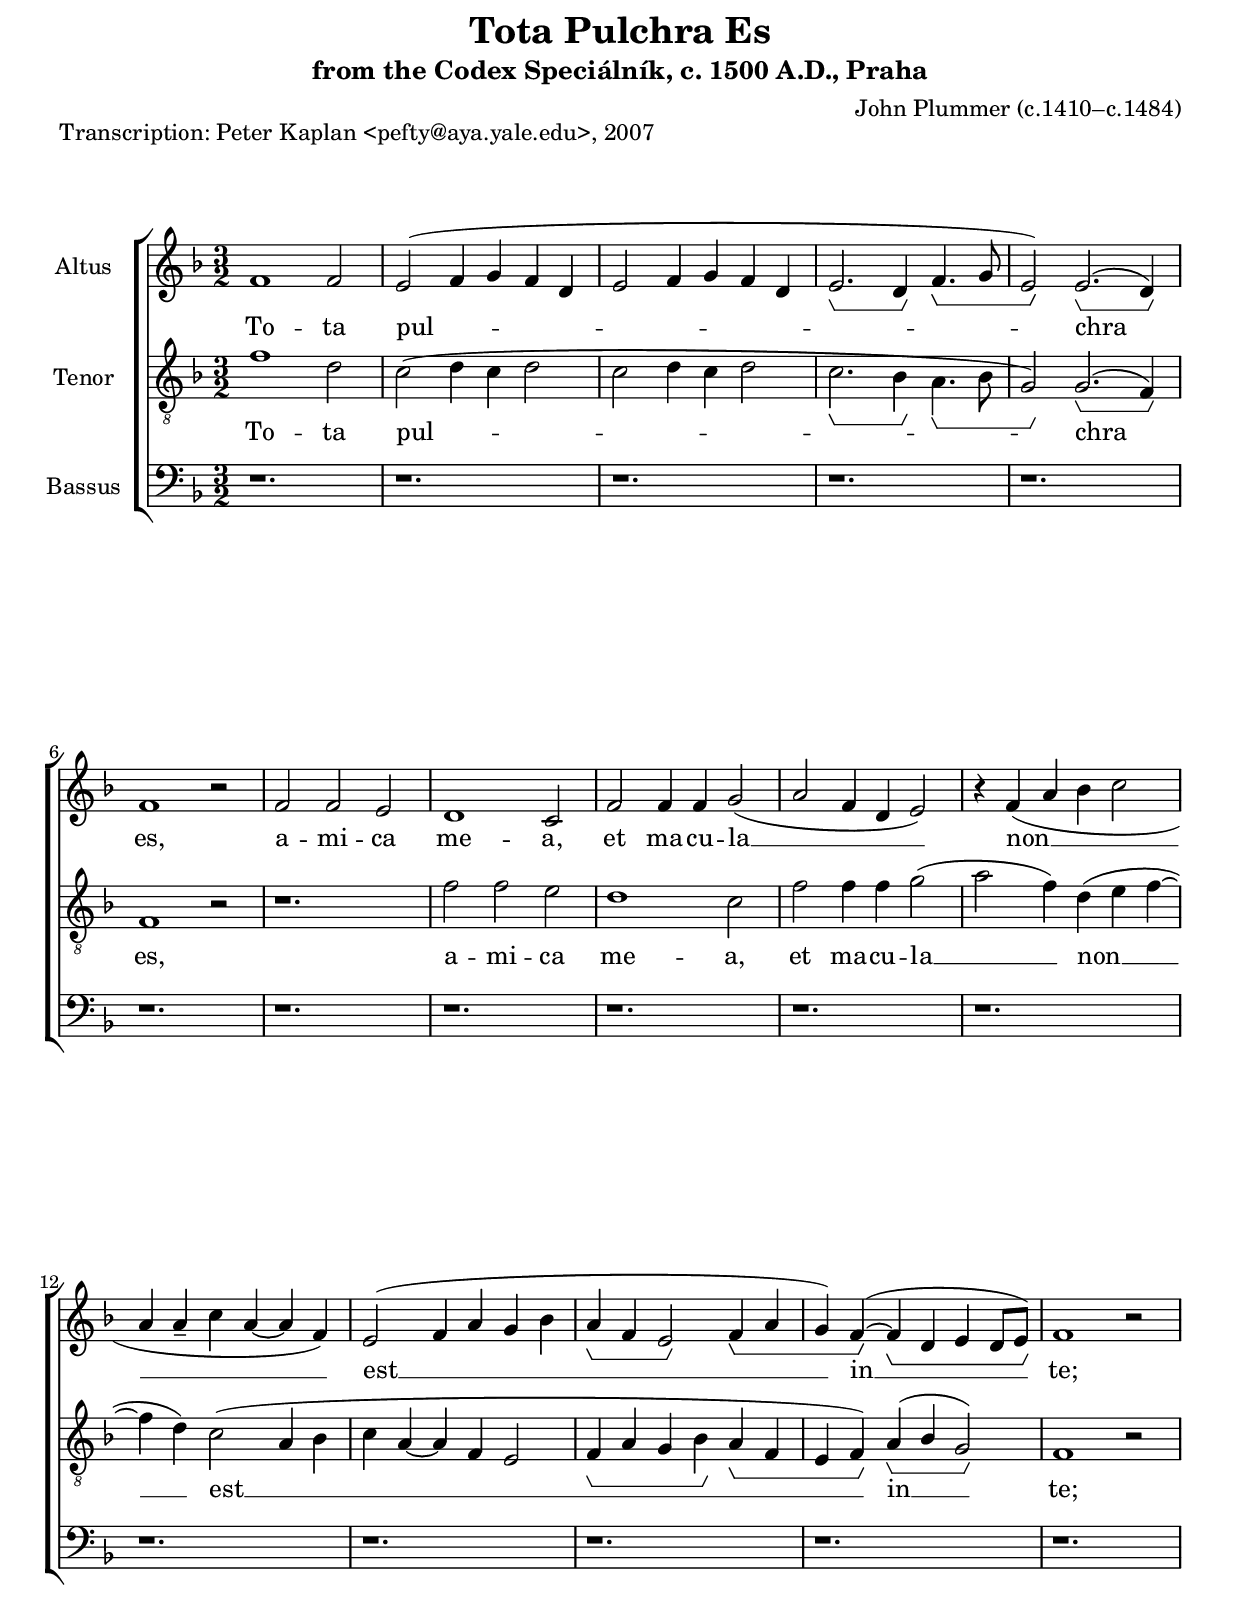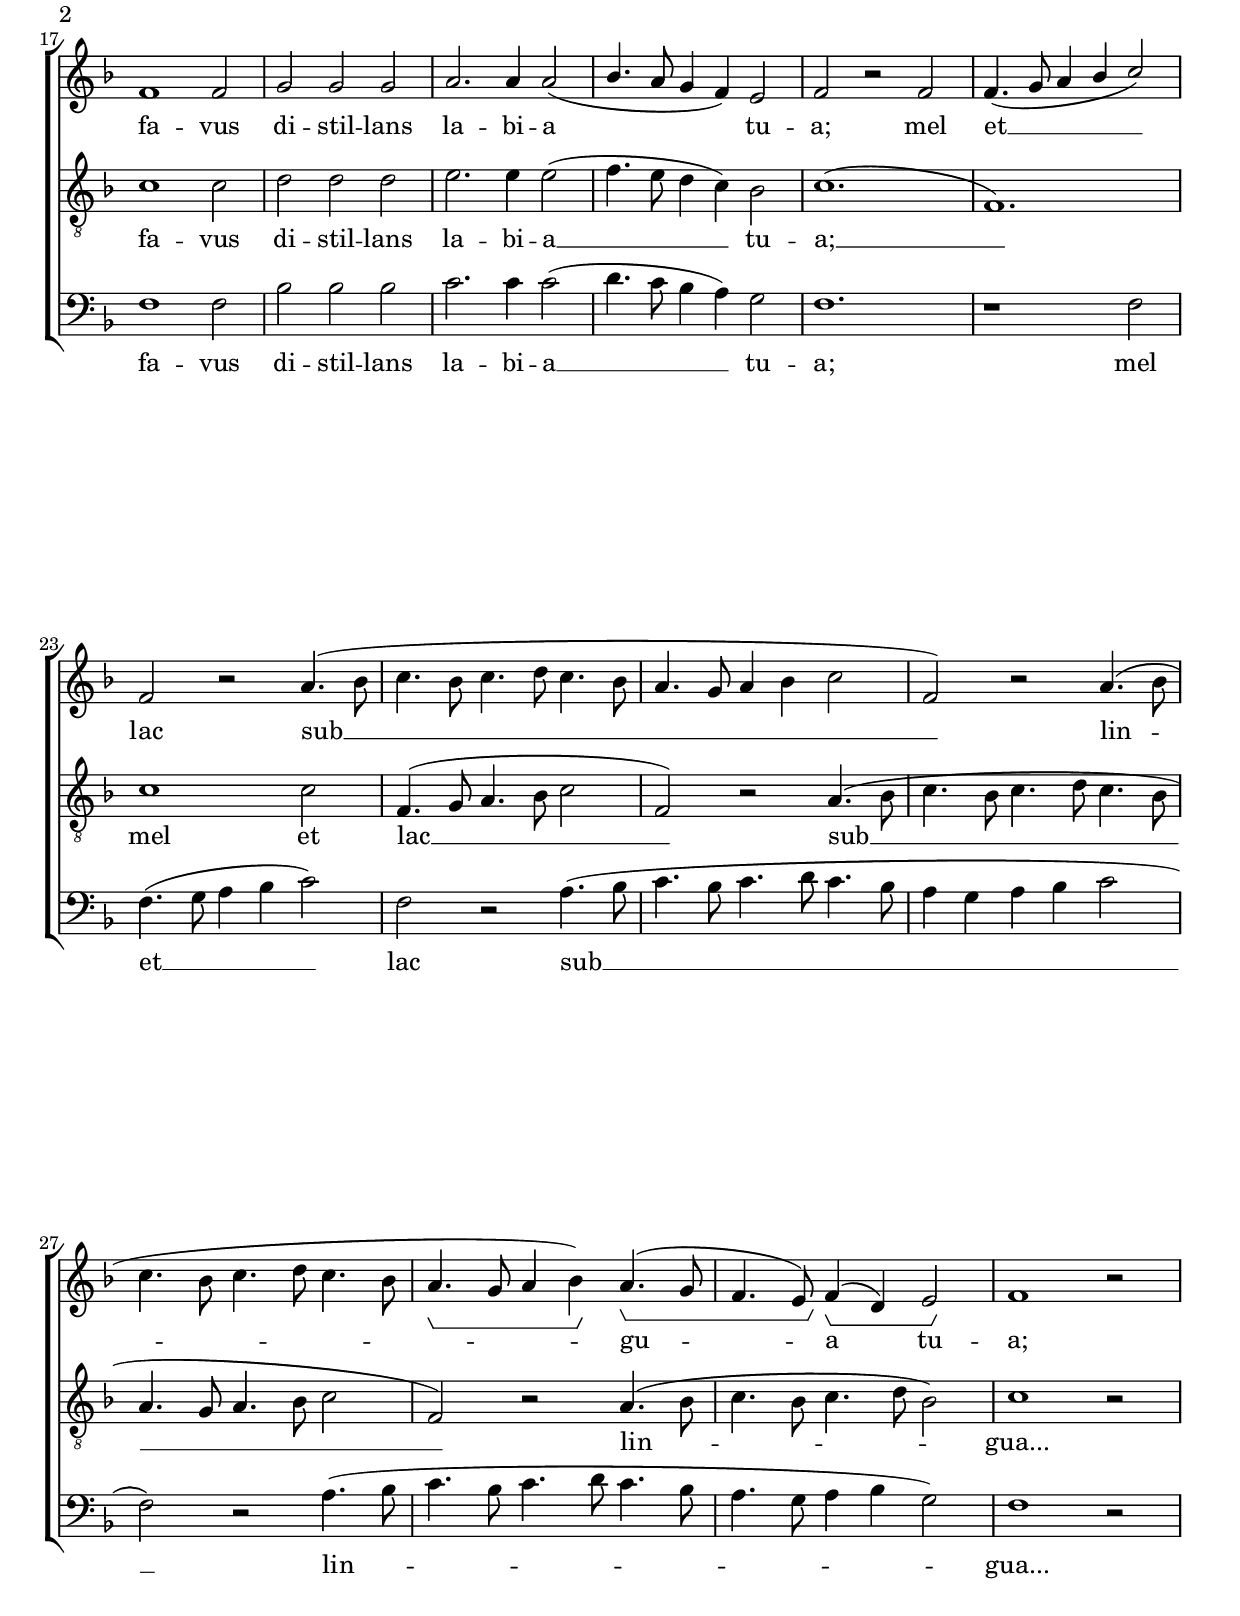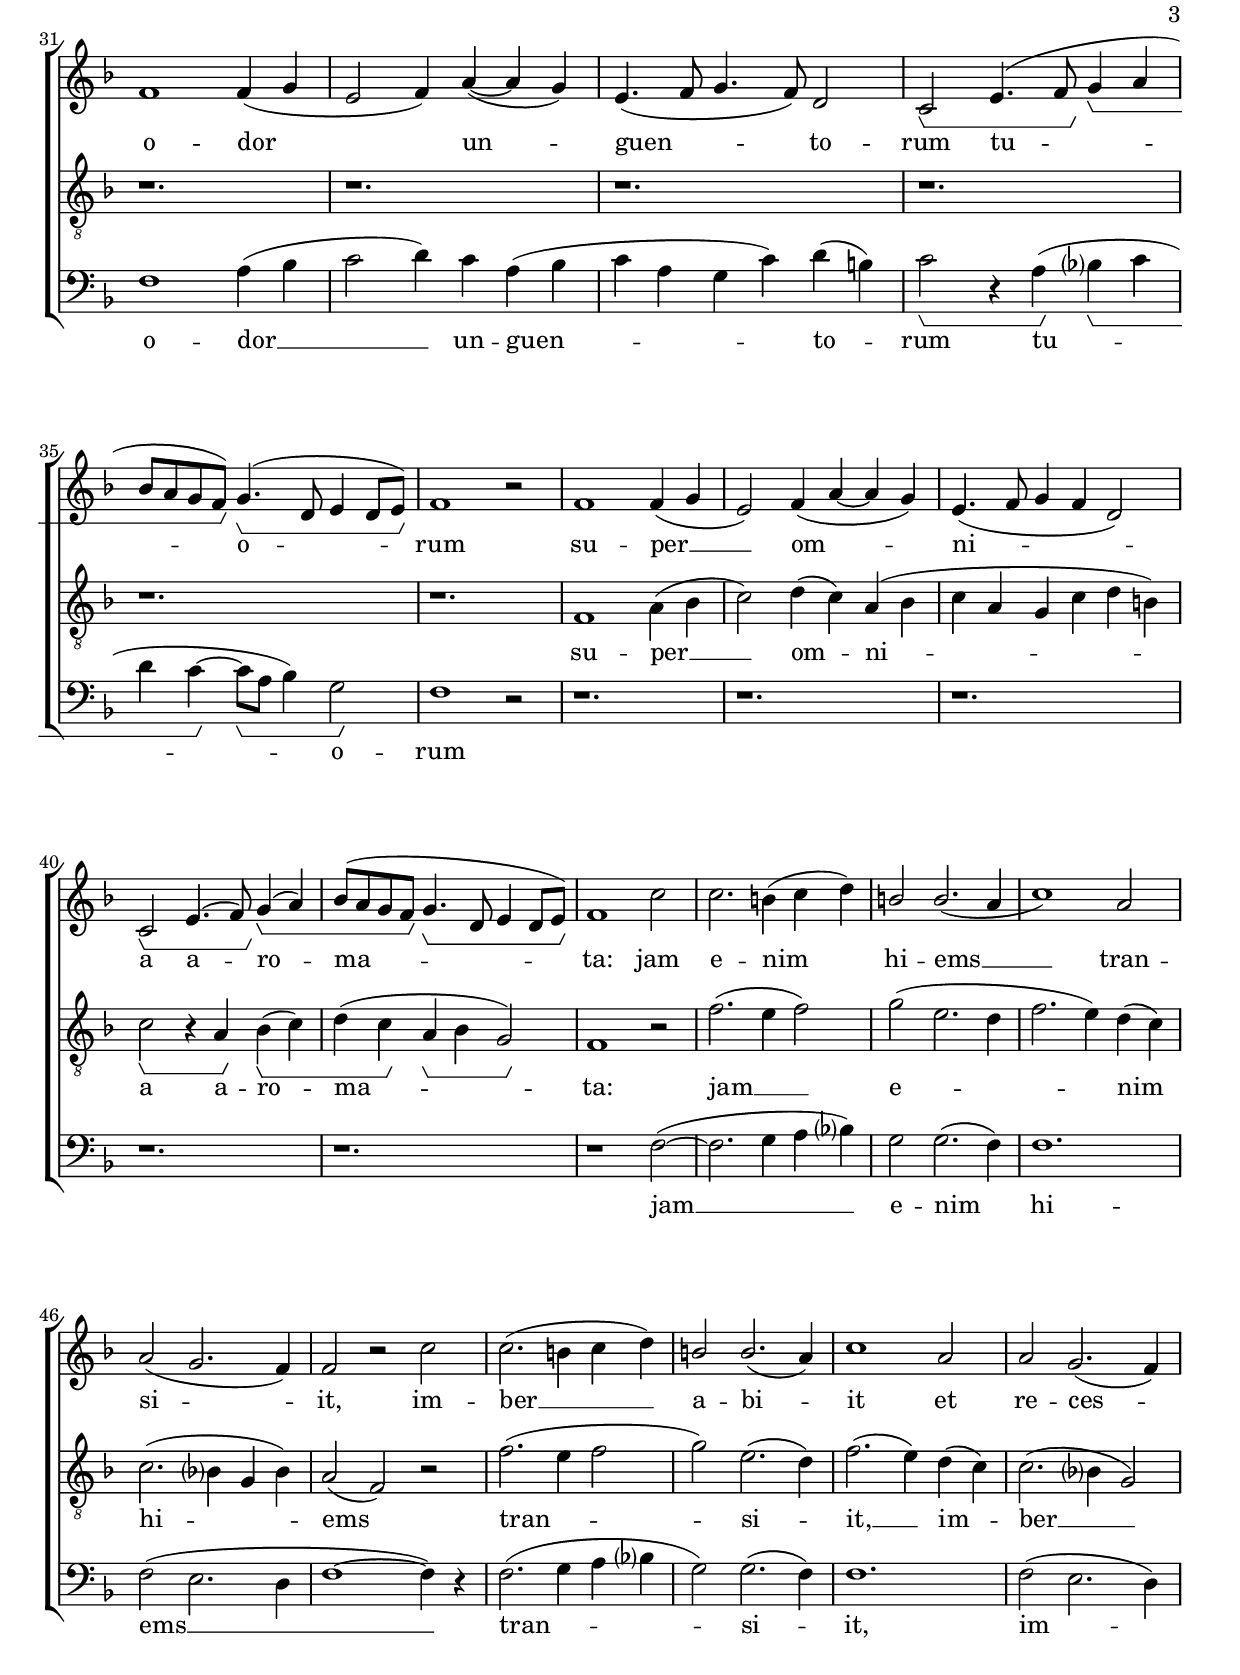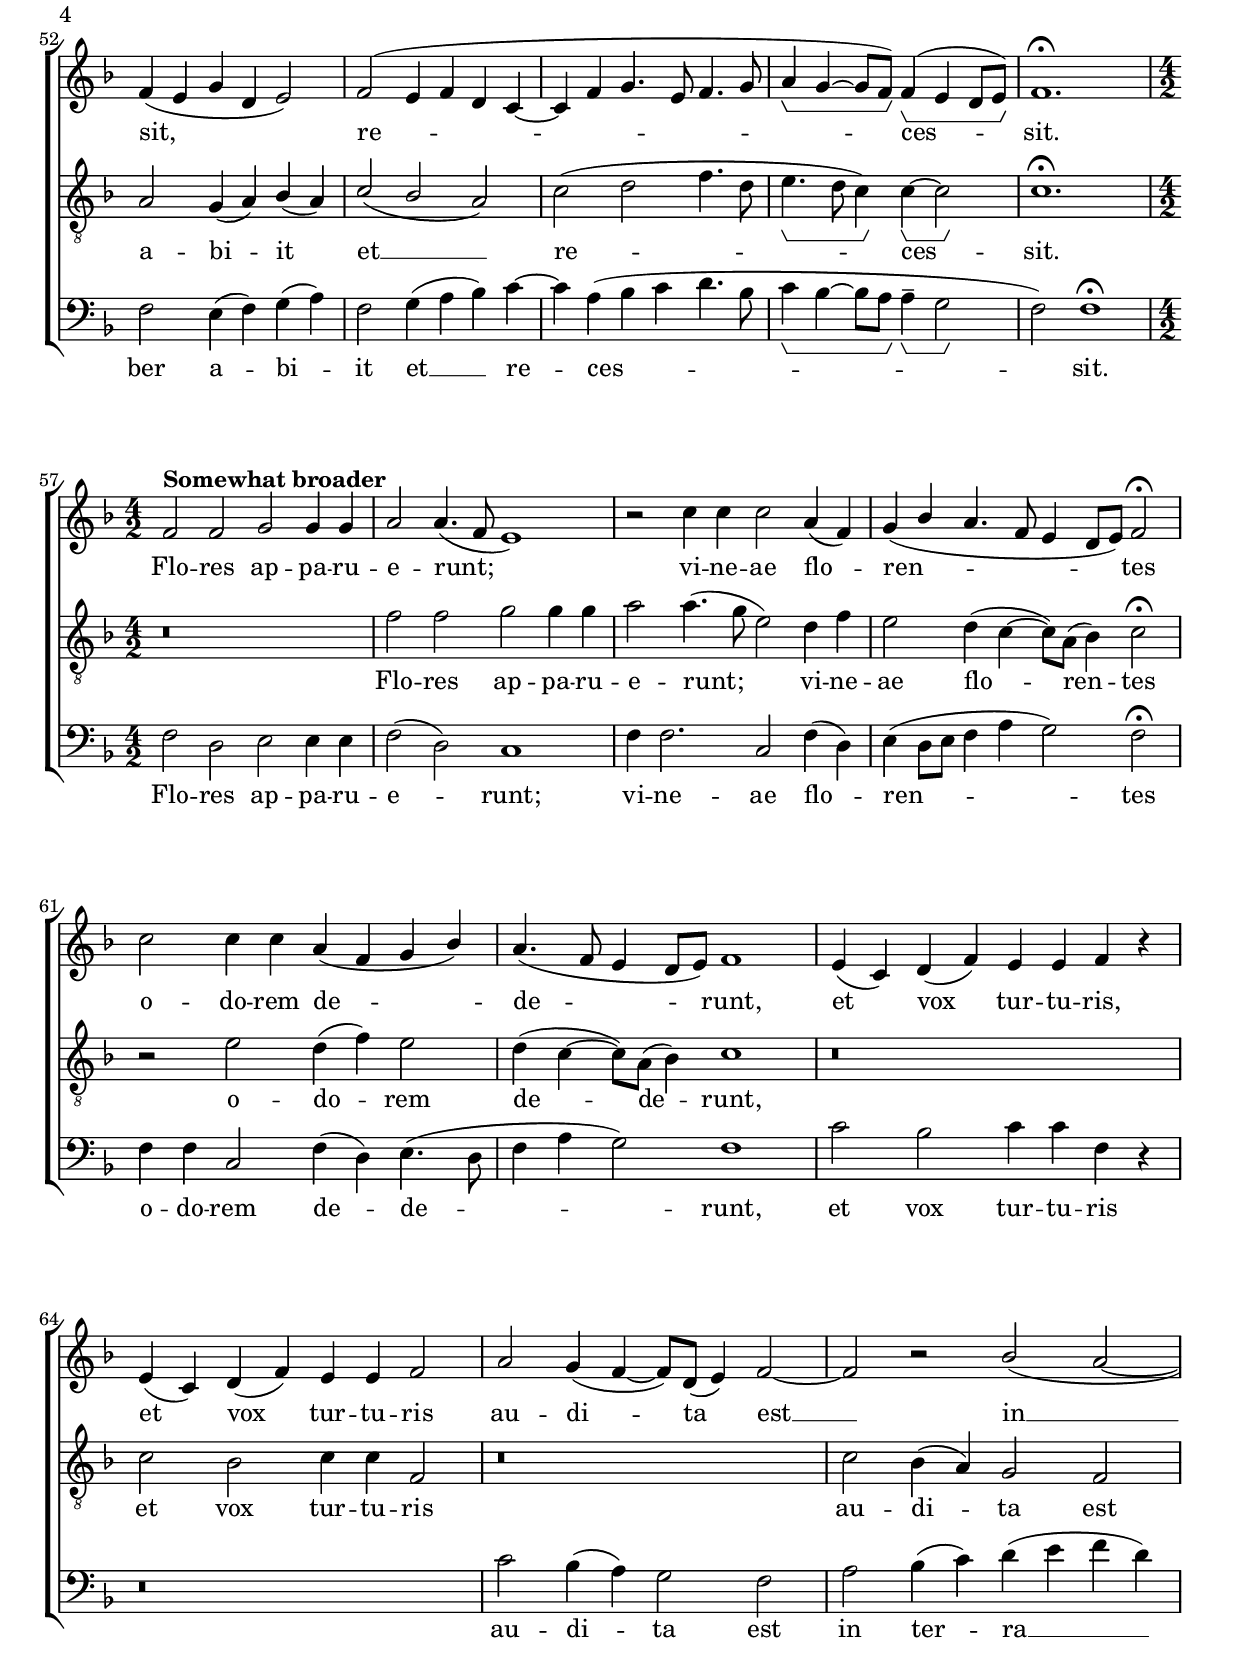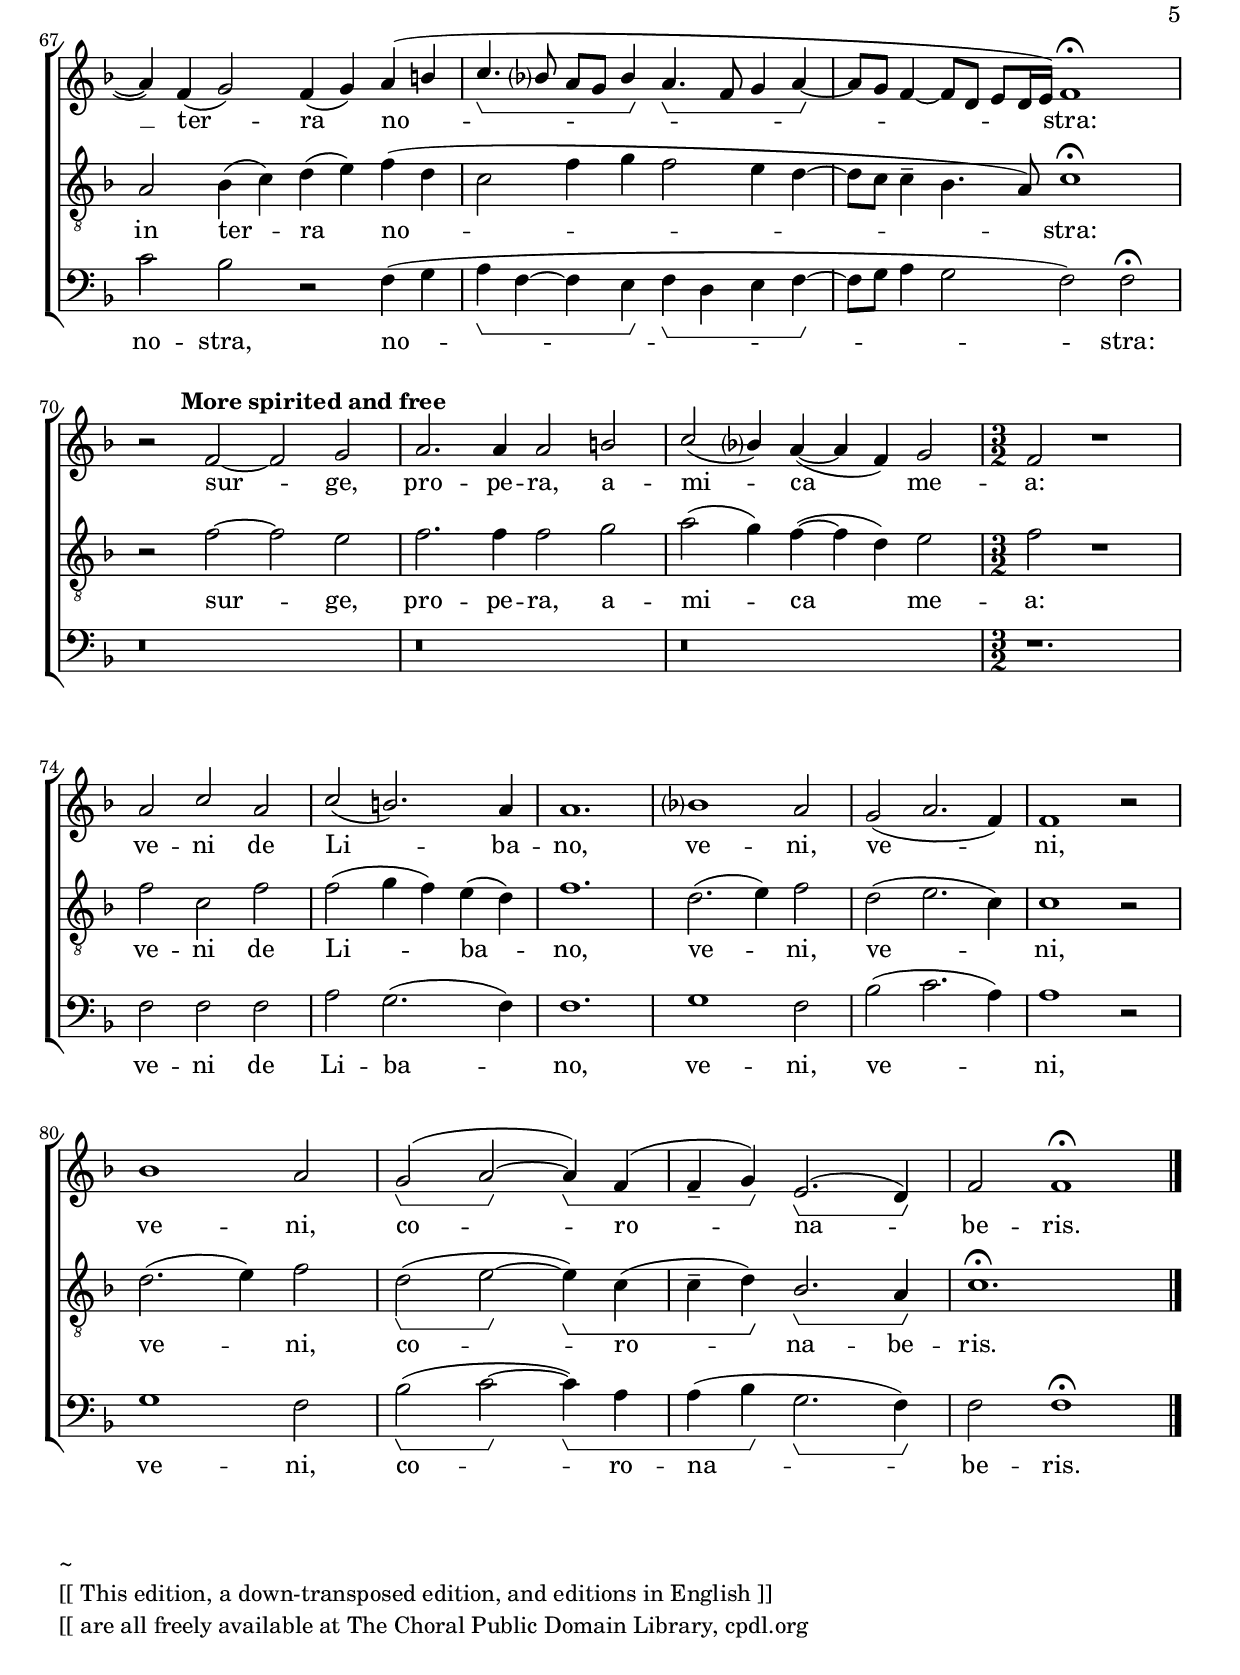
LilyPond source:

     \version "2.10.10"

\paper {
  between-system-space = 2.5\cm
  between-system-padding = #1
  bottom-margin = 1.8\cm
  top-margin = 0.1\cm
%  ragged-bottom=##f
%  ragged-last-bottom=##f
%  system-count = #10
  systemSeparatorMarkup = ""
}

\layout { 
%  ragged-last = ##t
         \context { 
% *** TO REMOVE MEASURE GROUPINGS, REMOVE NEXT LINE OF CODE ***
          \Staff \consists "Horizontal_bracket_engraver" 
          }
         }
\header {
    title = "Tota Pulchra Es"
    subtitle = "from the Codex Speciálník, c. 1500 A.D., Praha"
    composer = "John Plummer (c.1410–c.1484)"
    date = "15th century"
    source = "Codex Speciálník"
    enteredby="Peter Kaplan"
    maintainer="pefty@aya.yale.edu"
    piece ="Transcription: Peter Kaplan <pefty@aya.yale.edu>, 2007"
    texidoc = "Any modern transcription of Early music suffers from some necessary flaws.  But in this case additional errors may have crept in in my dictation of this piece from the Hilliard Ensemble recording (1995) thereof.  Please forgive these errors, as I had no source against which to check my work.  If errors are found, please notify me so that I can submit a corrected version.

Brackets have been added here and there underneath the staff in order to indicate either
 (a) alternative rhythmic interpretations
  or
 (b) the major rhythmic divisions within an otherwise long and confusing measure.
All these brackets can be removed easily, by following the directions in the line above that begins with      % ***
and then resaving this file and then retypesetting it in Lilypond.

Translation of text:
Thou art wholly fair, my love, 
  nor is there any stain in thee; 
  thy lips drip sweetness like the honeycomb; 
  honey and milk are under thy tongue; 
  the scent of thy perfumes is 
  beyond all spices; 
  for now the winter is past, 
  the rain is over and gone. 
  The flowers have appeared; the flourishing vineyards 
  have given forth their fragrance 
  and the voice of the turtle-dove 
  is heard in our land. 
  Arise, my love, my fair one: 
  come from Lebanon, 
  come, thou shalt be crowned."

}

     \score { 
       \new Score 
        {
         <<
        \new ChoirStaff 
         <<
        \new Staff = altus <<
               {  
        \time 3/2 
        \clef treble 
        \key f \major 
        \new Voice = "altus" {
        \set Staff.instrumentName = "Altus "
        \set Staff.midiInstrument = "synth voice"
       % measure 1
        f'1 f'2
        e'2^( f'4 g' f' d'
        e'2 f'4 g' f' d'
        e'2.\startGroup d'4\stopGroup f'4.\startGroup g'8
       % measure 5
        e'2\stopGroup) e'2.^(\startGroup d'4\stopGroup)
        f'1 r2
        f'2 f' e'
        d'1 c'2
        f'2 f'4 f' g'2(
       % measure 10
        a'2 f'4 d' e'2)
        r4 f'4_( a' bes' c''2
        a'4 a'-- c'' a'~a' f')
        e'2^( f'4 a' g' bes'
        a'4\startGroup f' e'2\stopGroup f'4\startGroup a'
       % measure 15
        g'4) f'\stopGroup^(^~f'\startGroup d' e' d'8 e'\stopGroup)
        f'1 r2
        \pageBreak
        % begin 4-part section
        f'1 f'2
        g'2 g' g'
        \stemUp
        a'2. a'4 a'2(
       % measure 20
        bes'4. a'8 g'4 f') e'2
        f'2 r f'2
        f'4.( g'8 a'4 bes' c''2)
        f'2 r 
        \stemNeutral
              a'4.( bes'8
        c''4. bes'8 c''4. d''8 c''4. bes'8
       % measure 25
        a'4. g'8 a'4 bes' c''2
        f'2) r a'4.^( bes'8
        c''4. bes'8 c''4. d''8 c''4. bes'8
        a'4.\startGroup g'8 a'4 bes'\stopGroup) a'4.\startGroup^( g'8
        f'4. e'8\stopGroup) f'4\startGroup^( d') e'2\stopGroup
       % measure 30
        f'1 r2
        \pageBreak
        f'1 f'4( g'
        e'2 f'4) a'(~a' g')
        e'4.( f'8 g'4. f'8) d'2
        c'2\startGroup e'4.^( f'8\stopGroup g'4\startGroup a'4
       % measure 35
        bes'8 a' g' f'\stopGroup) g'4.^(\startGroup d'8 e'4 d'8 e'\stopGroup)
        f'1 r2
        f'1 f'4( g'
        e'2) f'4( a'~a' g')
        e'4.( f'8 g'4 f' d'2)
        \break
       % measure 40
        c'2\startGroup e'4.^( f'8\stopGroup) g'4\startGroup^( a'4)
        bes'8^( a' g' f'\stopGroup g'4.\startGroup d'8 e'4 d'8 e'\stopGroup)
        f'1 c''2
        c''2. b'4( c'' d'')
        \stemUp
        b'2 b'2.( a'4
       % measure 45
        c''1) a'2
        a'2( g'2. f'4)
        f'2 r2
        \stemNeutral
               c''2
        c''2. (b'4 c'' d'')
        \stemUp
        b'2 b'2.( a'4)
        \stemNeutral
       % measure 50
        c''1 a'2
        a'2 g'2.( f'4)
        f'4( e' g' d' e'2) 
        % this section questionable:
        f'2^( e'4 f' d' c'~
        c'4 f' g'4. e'8 f'4. g'8
       % measure 55
        a'4\startGroup g'4^~g'8 f'8\stopGroup) f'4^(\startGroup e' d'8 e'\stopGroup)
        f'1.
        \fermata
        \break
        \time 4/2           
        f'2^\markup{\hspace#0 \raise #0.2 \bold  \line { Somewhat broader}}
             f' g' g'4 g'
        a'2 a'4.( f'8 e'1)
        r2 c''4 c'' c''2 a'4( f')
       % measure 60
        \stemUp
        g'4( bes' a'4. f'8 e'4 d'8 e') f'2 
        \fermata
        \stemNeutral
        c''2 c''4 c'' 
        \stemUp
                      a'( f' g' bes')
        a'4.( f'8 e'4 d'8 e') f'1
        e'4( c') d'( f') e' e' f'4 r4
        \break
        e'4( c') d'( f') e' e' f'2
       % measure 65
        a'2 g'4( f'~f'8) d'8( e'4) f'2~
        f'2 r bes'( a'~
        a'4) f'( g'2) f'4( g') a'^( b'
        c''4.\startGroup bes'?8 a' g' bes'4\stopGroup a'4.\startGroup f'8 g'4 a'~\stopGroup
        a'8 g' f'4~f'8[ d'] e'8[ d'16 e']) f'1
        \fermata
        \break
       % measure 70
        r2^\markup{ \hspace#4 \raise #0.2 \bold \line {More spirited and free}}      
            f'2~f' g'         
        a'2. a'4 a'2 b'
        c''2( bes'?4) a'(~a' f') g'2 
        \time 3/2
        f'2 r1
        \break
        a'2 c'' a' c''(
       % measure 75
        b'2.) a'4 a'1.
        bes'?1 a'2
        g'2( a'2. f'4)
        f'1 r2
        \break
        bes'1 a'2
       % measure 80
        g'2\startGroup^( a'2\stopGroup^~a'4\startGroup) f'^(        
        f'4-- g'\stopGroup) e'2.\startGroup^( d'4\stopGroup)
        f'2 f'1
        \fermata
        \bar "|."
 }
}
\new Lyrics 
\lyricsto "altus"
{ 
To -- ta pul -- chra es, a -- mi -- ca me -- a, 
et ma -- cu -- la __ non __ est __ in __ te; 
fa -- vus di -- stil -- lans la -- bi -- a tu -- a; 
mel et __ lac sub __ lin -- gu -- a tu -- a; 
o -- dor un -- guen -- to -- rum tu -- o -- rum 
su -- per __ om -- ni -- a a -- ro -- ma -- ta: 
jam e -- nim hi -- ems __ tran -- si -- it, 
im -- ber __ a -- bi -- it et re -- ces -- sit, re -- ces -- sit.
Flo -- res ap -- pa -- ru -- e -- runt; vi -- ne -- ae flo -- ren -- tes 
o -- do -- rem de -- de -- runt, 
et vox tur -- tu -- ris, 
et vox tur -- tu -- ris 
au -- di -- ta est __ in __ ter -- ra no -- stra: 
sur -- ge, pro -- pe -- ra, a -- mi -- ca me -- a: 
ve -- ni de Li -- ba -- no, 
ve -- ni, ve -- ni,
ve -- ni, co -- ro -- na -- be -- ris. 
} 
>>
        \new Staff = tenor <<
               {  
        \time 3/2 
        \clef "G_8" 
        \key f \major 
        \new Voice = "tenor" {
        \set Staff.instrumentName = "Tenor "
        \set Staff.midiInstrument = "synth voice"
       % measure 1
        f'1 d'2
        c'2( d'4 c' d'2
        c'2 d'4 c' d'2          
        \stemDown
        c'2.\startGroup bes4\stopGroup a4.\startGroup bes8
        \stemNeutral
       % measure 5
        g2\stopGroup) g2.^(\startGroup f4\stopGroup)
        f1 r2
        r1.
        f'2 f' e'
        d'1 c'2
       % measure 10
        f'2 f'4 f' g'2(
        % first half of next measure uncertain
        a'2 f'4) d'( e' f'~
        f'4 d') c'2^( a4 bes
        c'4 a~a f e2
        f4\startGroup a g bes\stopGroup a\startGroup f
       % measure 15
        \stemUp
        e4 f\stopGroup) a\startGroup^( bes g2\stopGroup)
        f1 r2
        \stemNeutral
        % trio begins
        c'1 c'2
        d'2 d' d'
        e'2. e'4 e'2(
       % measure 20
        f'4. e'8 d'4 c') bes2
        c'1.(
        f1.)
        c'1 c'2
        f4.( g8 a4. bes8 c'2
        f2) r 
        \stemNeutral
              a4.( bes8
        c'4. bes8 c'4. d'8 c'4. bes8
        a4. g8 a4. bes8 c'2
        f2) r a4.( bes8
        c'4. bes8 c'4. d'8 bes2)
       % measure 30
        c'1 r2
        % trio ends
        r1.
        r1.
        r1.
        r1.
       % measure 35
        r1.
        r1.
        \stemDown
        f1 a4( bes4
        \stemNeutral
        c'2) d'4( c') a( bes
        c'4 a g c' d' b)
       % measure 40
        c'2\startGroup r4 a\stopGroup bes\startGroup^( c')
        d'4^( c'\stopGroup a\startGroup bes g2\stopGroup)
        f1 r2 
        % trio begins here
        f'2.( e'4 f'2)
        g'2( e'2. d'4
       % measure 45
        f'2. e'4) d'( c')
        c'2.( bes?4 g bes) 
        a2( f) r 
        f'2.( e'4 f'2
        g'2) e'2.( d'4)
       % measure 50
        f'2.( e'4) d'( c')
        c'2.( bes?4 g2)
        \stemUp 
        a2 g4( a) bes( a)
        % gets fuzzy here
        c'2( bes a) 
        \stemNeutral 
        c'2( d' f'4. d'8
       % measure 55
        e'4.\startGroup d'8 c'4\stopGroup) c'4\startGroup~c'2\stopGroup
        c'1.
        \fermata
        \time 4/2  
        r\breve
        f'2 f' g' g'4 g'
        a'2 a'4.( g'8 e'2) d'4 f'
       % measure 60
        e'2 d'4( c'~c'8) a8( bes4) c'2  
        \fermata
        r2 e'2 d'4( f') e'2
        d'4( c'4~c'8) a( bes4) c'1

        r\breve
        c'2 bes c'4 c' f2
       % measure 65
        r\breve
        c'2 bes4( a) g2 f
        % this part questionable
        a2 bes4( c') d'( e') f'( d'
        c'2 f'4 g' f'2 e'4 d'~
        d'8 c'8 c'4-- bes4. a8) c'1
        \fermata        
       % measure 70
        r2 f'2~f' e' 
        f'2. f'4 f'2  g'2
        a'2( g'4) f'(~f' d') e'2 
        \time 3/2 
        f'2 r1
        f'2 c' f' f'(
       % measure 75
        g'4 f') e'( d') f'1.
        d'2.( e'4) f'2
        d'2( e'2. c'4)
        c'1 r2
        d'2.( e'4) f'2
       % measure 80
        d'2\startGroup( e'2\stopGroup~e'4\startGroup) c'(
        c'4-- d'\stopGroup) 
        \stemUp
                     bes2.\startGroup a4\stopGroup
        c'1.
        \fermata  
        \bar "|."
}
}
\new Lyrics 
\lyricsto "tenor" 
{ 
To -- ta pul -- chra es, a -- mi -- ca me -- a, 
et ma -- cu -- la __ non __ est __ in __ te; 
fa -- vus di -- stil -- lans la -- bi -- a __ tu -- a; __
mel et lac __ sub __ lin -- gua... 
 
su -- per __ om -- ni -- a a -- ro -- ma -- ta: 
jam __ e -- nim hi -- ems tran -- si -- it, __ 
im -- ber __ a -- bi -- it et __  re -- ces -- sit. 
Flo -- res ap -- pa -- ru -- e -- runt; 
vi -- ne -- ae flo -- ren -- tes 
o -- do -- rem de -- de -- runt, 
et vox tur -- tu -- ris 
au -- di -- ta est in ter -- ra no -- stra: 
sur -- ge, pro -- pe -- ra, a -- mi -- ca me -- a: 
ve -- ni de Li -- ba -- no, 
ve -- ni, ve -- ni,
ve -- ni, co -- ro -- na -- be -- ris. 
}

>>

        \new Staff = bass <<
               {  
        \time 3/2 
        \clef bass 
        \key f \major 
        \new Voice = "bassus" {
        \set Staff.instrumentName = "Bassus "
        \set Staff.midiInstrument = "synth voice"
       % measure 1
        r1.
        r1.
        r1.
        r1.
       % measure 5
        r1.
        r1.
        r1.
        r1.
        r1.
       % measure 10
        r1.
        r1.
        r1.
        r1.
        r1.
       % measure 15
        r1.
        r1.
        f1 f2
        bes2 bes bes
        c'2. c'4 c'2(
       % measure 20
        d'4. c'8 bes4 a4) g2 
        f1.
        r1 f2
        f4.( g8 a4 bes c'2)
        f2 r 
        \stemNeutral
              a4.( bes8
        c'4. bes8 c'4. d'8 c'4. bes8
       % measure 25
        a4 g a bes c'2
        f2) r a4.( bes8
        c'4. bes8 c'4. d'8 c'4. bes8
        a4. g8 a4 bes g2)
        f1 r2
        % duet begins here
        f1 a4( bes4
        c'2 d'4) c' a( bes
        c'4 a g c') d'( b)
        c'2\startGroup r4 a(\stopGroup bes?\startGroup c'
       % measure 35
        d'4 c'\stopGroup~c'8\startGroup a8 bes4) g2\stopGroup
        f1 r2
        r1.
        r1.
        r1.
       % measure 40
        r1.
        r1.
        r1 f2(~
        % trio begins here
        f2. g4 a bes?)
        g2 g2.( f4)
       % measure 45
        f1.
        f2( e2. d4
        f1~f4) r4
        f2.( g4 a bes?
        g2) g2.( f4)
       % measure 50
        f1.
        f2( e2. d4)
        f2 e4( f) g( a)
        f2 g4( a bes) c'~
        c'4 a( bes c' d'4. bes8
       % measure 55
        c'4\startGroup bes4~bes8 a8\stopGroup a4--\startGroup g2\stopGroup
        f2) f1
        \fermata
        \time 4/2  
        f2 d2 e2 e4 e
        f2( d2) c1
        f4 f2. c2 f4( d)
       % measure 60
        e4( d8 e f4 a g2) f2
        \fermata
        f4 f c2 f4( d) e4.( d8
        f4 a g2) f1


        c'2 bes c'4 c' f r
        r\breve
       % measure 65
        c'2 bes4( a) g2 f
        a2 bes4( c') d'( e' f' d')
        c'2 bes2 r f4( g
        a4\startGroup f~f e\stopGroup f\startGroup d e f~\stopGroup
        f8 g a4 g2 f) f
        \fermata
       % measure 70
        r\breve
        r\breve
        r\breve
        \time 3/2 
        r1.
        f2 f f a
       % measure 75
        g2.( f4) f1.
        g1 f2
        bes2( c'2. a4)
        a1 r2
        g1 f2
       % measure 80
        bes2\startGroup( c'2\stopGroup~c'4\startGroup) a
        a4( bes\stopGroup g2.\startGroup f4\stopGroup)
        f2 f1
        \fermata
        \bar "|."
}
}
\new Lyrics 
\lyricsto "bassus"
{ 

fa -- vus di -- stil -- lans la -- bi -- a __ tu -- a; 
mel et __ lac sub __ lin -- gua... 
o -- dor __ un -- guen -- to -- rum tu -- o -- rum 

jam __ e -- nim hi -- ems __ tran -- si -- it, 
im -- ber a -- bi -- it et __ re -- ces -- sit. 
Flo -- res ap -- pa -- ru -- e -- runt; 
vi -- ne -- ae flo -- ren -- tes 
o -- do -- rem de -- de -- runt, 

et vox tur -- tu -- ris 
au -- di -- ta est in ter -- ra __ no -- stra, no -- stra: 

ve -- ni de Li -- ba -- no, 
ve -- ni, ve -- ni,
ve -- ni, co -- ro -- na -- be -- ris. 
}

  >>
 >>
>>
        }
     }
\markup{\column{\line{ ~ } \line{[[ This edition, a down-transposed edition, and editions in English ]]} \line{[[ are all freely available at The Choral Public Domain Library, cpdl.org}} 
} 
